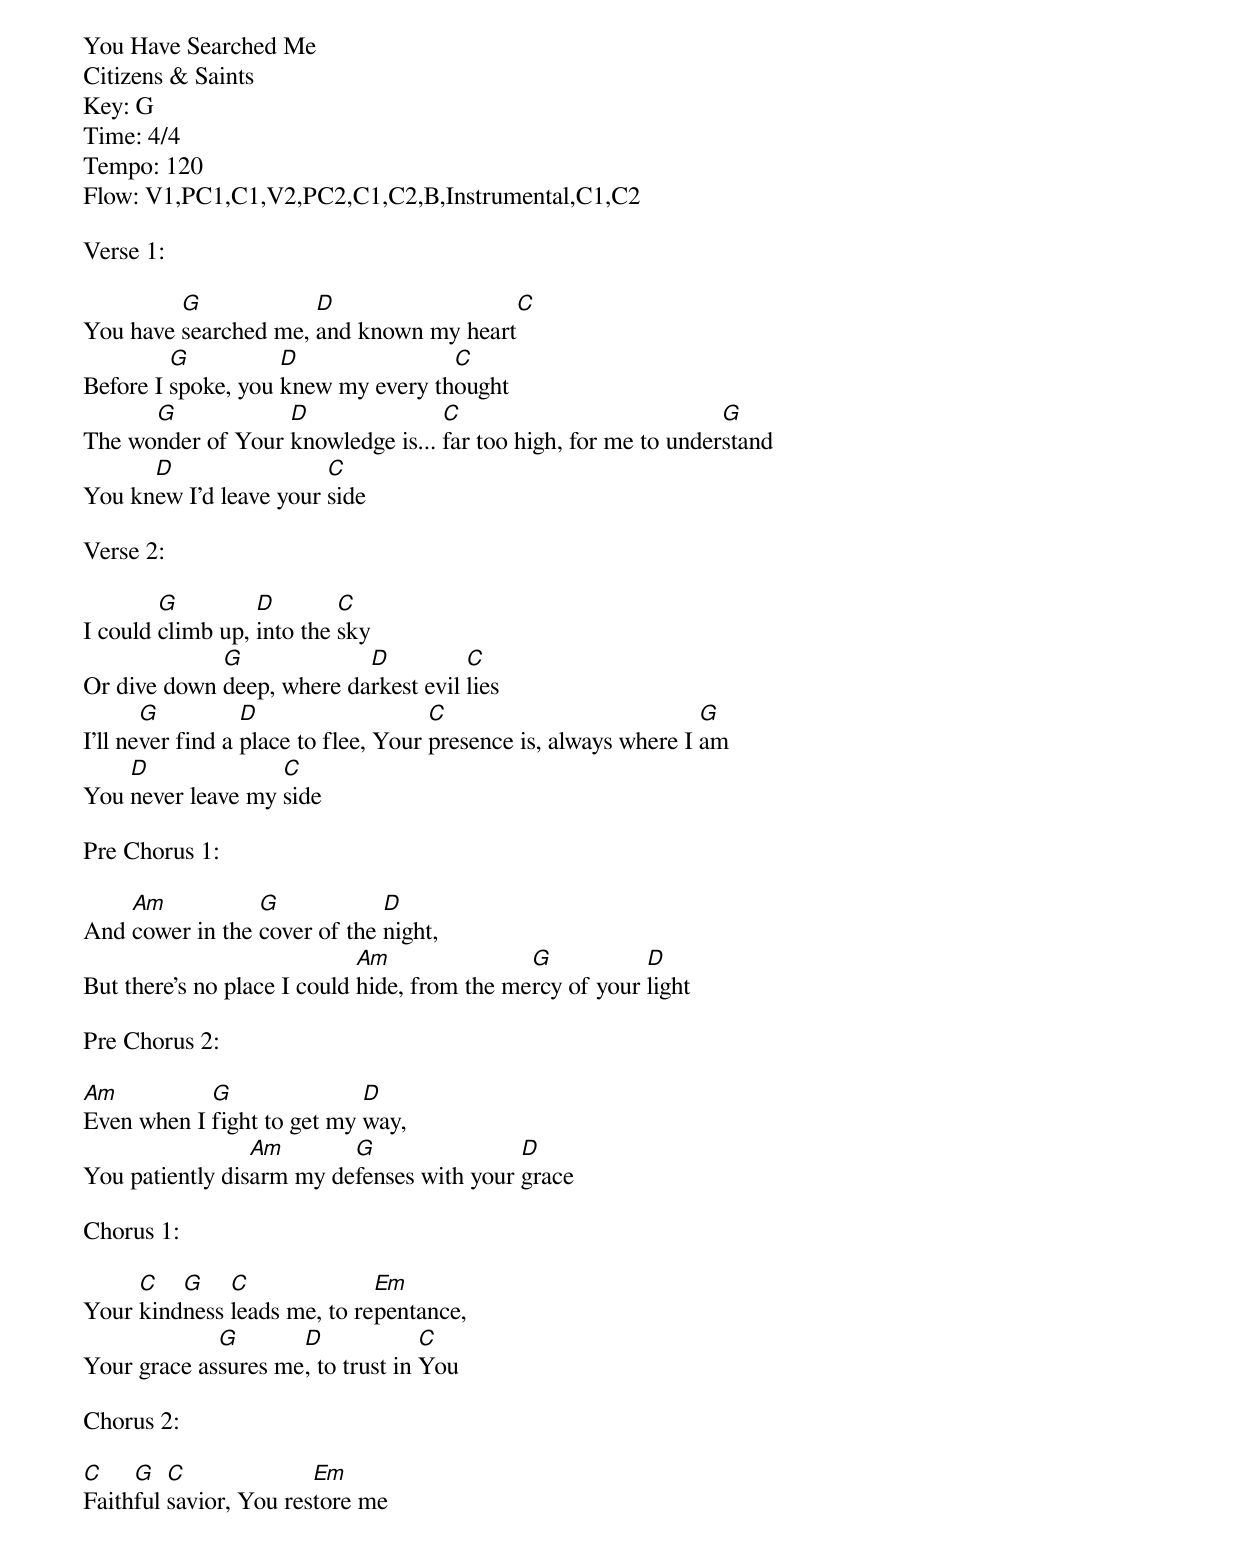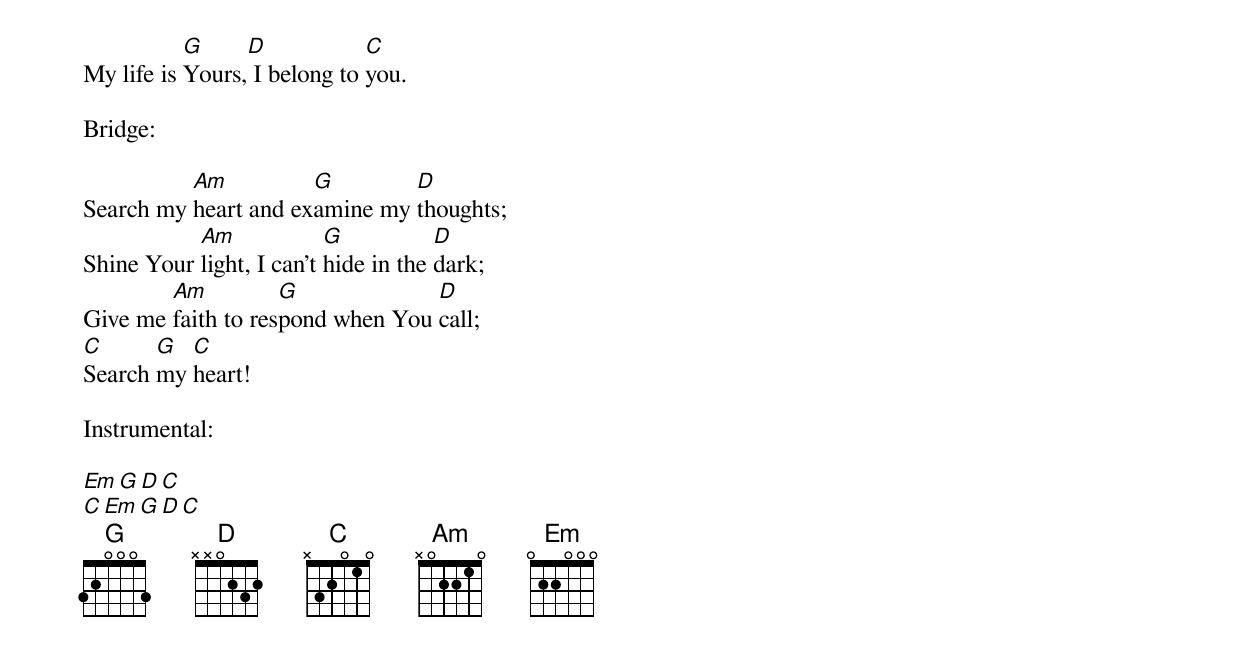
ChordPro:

You Have Searched Me
Citizens & Saints
Key: G
Time: 4/4
Tempo: 120
Flow: V1,PC1,C1,V2,PC2,C1,C2,B,Instrumental,C1,C2

Verse 1:

You have [G]searched me, [D]and known my heart[C]
Before I [G]spoke, you [D]knew my every th[C]ought
The wo[G]nder of Your [D]knowledge is... [C]far too high, for me to under[G]stand
You kn[D]ew I'd leave your [C]side

Verse 2:

I could [G]climb up, [D]into the [C]sky
Or dive down [G]deep, where da[D]rkest evil [C]lies
I'll ne[G]ver find a [D]place to flee, Your [C]presence is, always where I [G]am
You [D]never leave my [C]side

Pre Chorus 1:

And [Am]cower in the [G]cover of the [D]night,
But there's no place I could [Am]hide, from the me[G]rcy of your [D]light

Pre Chorus 2:

[Am]Even when I [G]fight to get my [D]way,
You patiently dis[Am]arm my de[G]fenses with your [D]grace

Chorus 1:

Your [C]kind[G]ness [C]leads me, to re[Em]pentance,
Your grace as[G]sures me[D], to trust in [C]You

Chorus 2:

[C]Faith[G]ful [C]savior, You res[Em]tore me
My life is [G]Yours,[D] I belong to [C]you.

Bridge:

Search my [Am]heart and ex[G]amine my [D]thoughts;
Shine Your [Am]light, I can't [G]hide in the [D]dark;
Give me [Am]faith to res[G]pond when You [D]call;
[C]Search [G]my [C]heart!

Instrumental:

[Em][G][D][C]
[C][Em][G][D][C]
